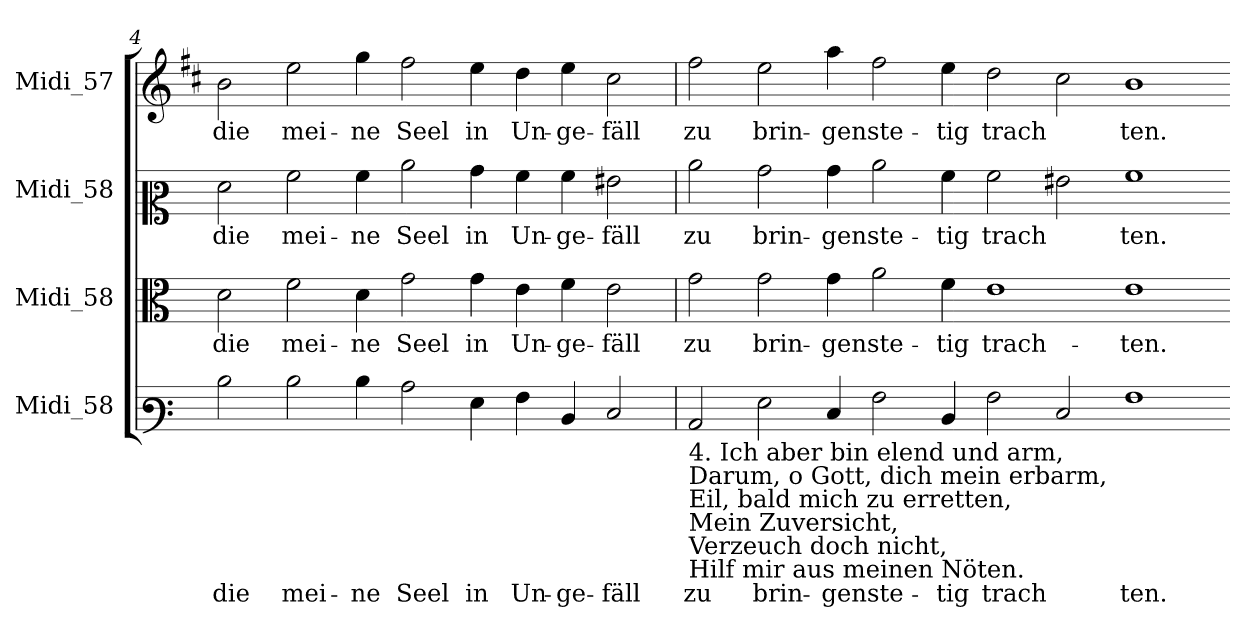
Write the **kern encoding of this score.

**kern	**text	**kern	**text	**kern	**text	**kern	**text
*part4	*part4	*part3	*part3	*part2	*part2	*part1	*part1
*staff4	*staff4	*staff3	*staff3	*staff2	*staff2	*staff1	*staff1
*I"Midi_58	*	*I"Midi_58	*	*I"Midi_58	*	*I"Midi_57	*
*clefF3	*	*clefC3	*	*clefC2	*	*clefG2	*
*	*	*	*	*	*	*ITrd1c2	*
*k[]	*	*k[]	*	*k[]	*	*k[]	*
*C:	*	*C:	*	*C:	*	*C:	*
=4	=4	=4	=4	=4	=4	=4	=4
!	!LO:LY:b	!	!LO:LY:b	!	!LO:LY:b	!	!LO:LY:b
2d	die	2d	die	2f	die	2a	die
!	!LO:LY:b	!	!LO:LY:b	!	!LO:LY:b	!	!LO:LY:b
2d	mei-	2f	mei-	2a	mei-	2dd	mei-
!	!LO:LY:b	!	!LO:LY:b	!	!LO:LY:b	!	!LO:LY:b
4d	-ne	4d	-ne	4a	-ne	4ff	-ne
!	!LO:LY:b	!	!LO:LY:b	!	!LO:LY:b	!	!LO:LY:b
2c	Seel	2g	Seel	2cc	Seel	2ee	Seel
!	!LO:LY:b	!	!LO:LY:b	!	!LO:LY:b	!	!LO:LY:b
4G	in	4g	in	4b	in	4dd	in
!	!LO:LY:b	!	!LO:LY:b	!	!LO:LY:b	!	!LO:LY:b
4A	Un-	4e	Un-	4a	Un-	4cc	Un-
!	!LO:LY:b	!	!LO:LY:b	!	!LO:LY:b	!	!LO:LY:b
4D	-ge-	4f	-ge-	4a	-ge-	4dd	-ge-
!	!LO:LY:b	!	!LO:LY:b	!	!LO:LY:b	!	!LO:LY:b
2E	-fäll	2e	-fäll	2g#X	-fäll	2b	-fäll
=5	=5	=5	=5	=5	=5	=5	=5
!LO:TX:b:t=4. Ich aber bin elend und arm,\nDarum, o Gott, dich mein erbarm,\nEil, bald mich zu erretten,\nMein Zuversicht,\nVerzeuch doch nicht,\nHilf mir aus meinen Nöten.	!	!	!	!	!	!	!
!	!LO:LY:b	!	!LO:LY:b	!	!LO:LY:b	!	!LO:LY:b
2C	zu	2g	zu	2cc	zu	2ee	zu
!	!LO:LY:b	!	!LO:LY:b	!	!LO:LY:b	!	!LO:LY:b
2G	brin-	2g	brin-	2b	brin-	2dd	brin-
!	!LO:LY:b	!	!LO:LY:b	!	!LO:LY:b	!	!LO:LY:b
4E	-gen	4g	-gen	4b	-gen	4gg	-gen
!	!LO:LY:b	!	!LO:LY:b	!	!LO:LY:b	!	!LO:LY:b
2A	ste-	2a	ste-	2cc	ste-	2ee	ste-
!	!LO:LY:b	!	!LO:LY:b	!	!LO:LY:b	!	!LO:LY:b
4D	-tig	4f	-tig	4a	-tig	4dd	-tig
!	!LO:LY:b	!	!LO:LY:b	!	!LO:LY:b	!	!LO:LY:b
2A	trach	1e	trach-	2a	trach	2cc	trach
2E	.	.	.	2g#X	.	2b	.
!	!LO:LY:b	!	!LO:LY:b	!	!LO:LY:b	!	!LO:LY:b
1A	ten.	1e	-ten.	1a	ten.	1a	ten.
=-	=-	=-	=-	=-	=-	=-	=-
*-	*-	*-	*-	*-	*-	*-	*-
